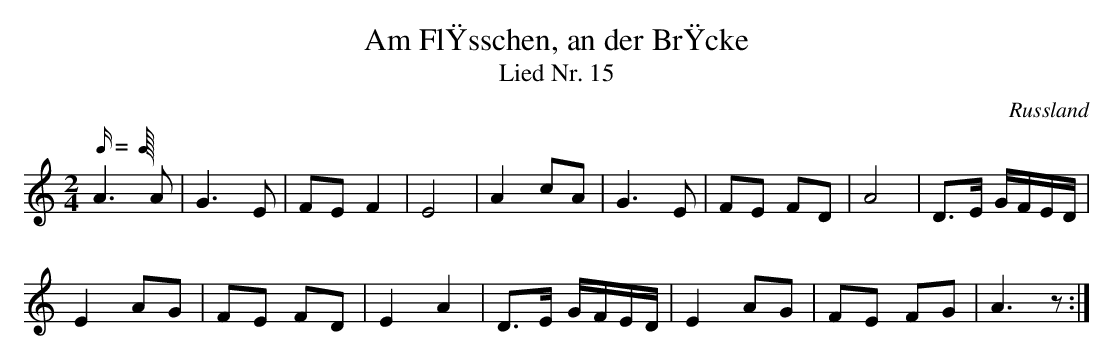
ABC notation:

X:1
T: Am FlŸsschen, an der BrŸcke
T:Lied Nr. 15
L:1/16
M:2/4
Q:C4=120
O:Russland
K:C
A6 A2|G6 E2|F2E2 F4|E8|A4 c2A2|G6 E2|F2E2 F2D2|A8|D3E GFED|
E4 A2G2|F2E2 F2D2|E4A4|D3E GFED|E4 A2G2|F2E2 F2G2|A6 z2:|
